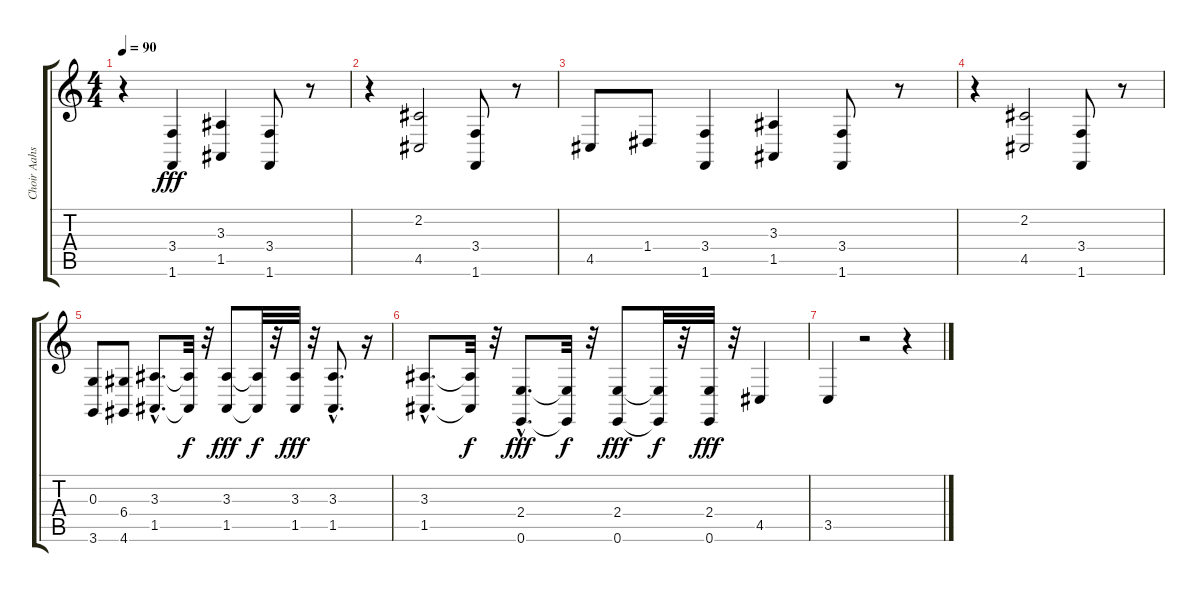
\track ("Choir Aahs" "Choir Aahs") {instrument choiraahs}
\staff {score tabs}
\tuning (E4 B3 G3 D3 A2 E2) {hide}
\ts (4 4)
\tempo 90
\clef g2
\ks c
r.4{dy fff instrument choiraahs} (3.4 1.6).4 (3.3 1.5).4 (3.4 1.6).8 r.8 |
r.4 (2.2 4.5).2 (3.4 1.6).8 r.8 |
4.5.8 1.4.8 (3.4 1.6).4 (3.3 1.5).4 (3.4 1.6).8 r.8 |
r.4 (2.2 4.5).2 (3.4 1.6).8 r.8 |
(0.3 3.6).8 (6.4 4.6).8 (3.3{hac} 1.5{hac}).8{d} (3.3{t} 1.5{t}).32{dy f} r.32 (3.3 1.5).8{dy fff} (3.3{t} 1.5{t}).32{dy f} r.32 (3.3 1.5).32{dy fff} r.32 (3.3{hac} 1.5{hac}).8{d} r.16 |
(3.3{hac} 1.5{hac}).8{d} (3.3{t} 1.5{t}).32{dy f} r.32 (2.4{hac} 0.6{hac}).8{d dy fff} (2.4{t} 0.6{t}).32{dy f} r.32 (2.4 0.6).8{dy fff} (2.4{t} 0.6{t}).32{dy f} r.32 (2.4 0.6).32{dy fff} r.32 4.5.4 |
3.5.4 r.2 r.4
